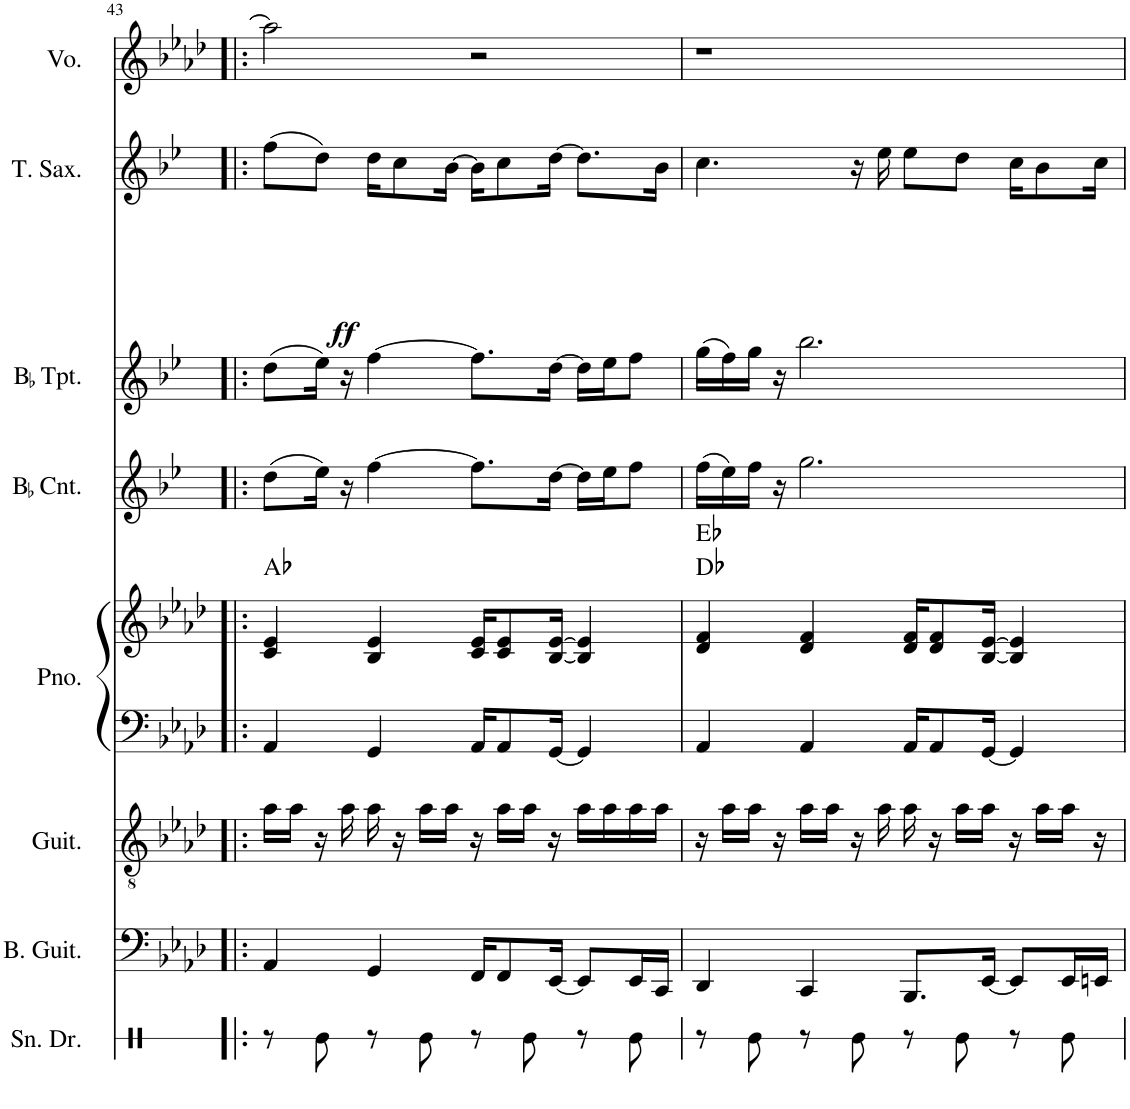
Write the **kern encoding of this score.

**kern	**kern	**kern	**kern	**kern	**harte	**kern	**kern	**kern	**dynam	**kern
*part8	*part7	*part6	*part5	*part5	*part5	*part4	*part3	*part2	*part2	*part1
*staff9	*staff8	*staff7	*staff6	*staff5	*	*staff4	*staff3	*staff2	*staff2	*staff1
*I"Snare Drum	*I"Bass Guitar	*I"Guitar	*I"Piano	*	*	*I"BaccidentalFlat Cornet	*I"BaccidentalFlat Trumpet	*I"Tenor Saxophone	*	*I"Vocal
*I'Sn. Dr.	*I'B. Guit.	*I'Guit.	*I'Pno.	*	*	*I'BaccidentalFlat Cnt.	*I'BaccidentalFlat Tpt.	*I'T. Sax.	*	*I'Vo.
!!LO:PB:g=z
*clefX	*clefF4	*clefGv2	*clefF4	*clefG2	*	*clefG2	*clefG2	*clefG2	*	*clefG2
*	*	*	*	*	*	*Trd1c2	*Trd1c2	*Trd8c14	*	*
*k[]	*k[b-e-a-d-]	*k[b-e-a-d-]	*k[b-e-a-d-]	*k[b-e-a-d-]	*	*k[b-e-]	*k[b-e-]	*k[b-e-]	*	*k[b-e-a-d-]
*M4/4	*M4/4	*M4/4	*M4/4	*M4/4	*	*M4/4	*M4/4	*M4/4	*	*M4/4
=43!|:	=43!|:	=43!|:	=43!|:	=43!|:	=43!|:	=43!|:	=43!|:	=43!|:	=43!|:	=43!|:
!	!	!	!	!	!	!	!	!	!LO:DY:b	!
8r	4AA-/	16a-\LL	4AA-/	4c/ 4e-/	Ab:maj	(8dd\L	(8dd\L	(8ff\L	ff	2aa-\]
.	.	16a-\JJ	.	.	.	.	.	.	.	.
8Re\	.	16r	.	.	.	16ee-\Jk)	16ee-\Jk)	8dd\J)	.	.
.	.	16a-\	.	.	.	16r	16r	.	.	.
8r	4GG/	16a-\	4GG/	4B-/ 4e-/	.	[4ff\	[4ff\	16dd\KL	.	.
.	.	16r	.	.	.	.	.	8cc\	.	.
8Re\	.	16a-\LL	.	.	.	.	.	.	.	.
.	.	16a-\JJ	.	.	.	.	.	[16b-\Jk	.	.
8r	16FF/KL	16r	16AA-/KL	16c/ 16e-/KL	.	8.ff\L]	8.ff\L]	16b-\KL]	.	2r
.	8FF/	16a-\LL	8AA-/	8c/ 8e-/	.	.	.	8cc\	.	.
8Re\	.	16a-\JJ	.	.	.	.	.	.	.	.
.	[16EE-/Jk	16r	[16GG/Jk	[16B-/ [16e-/Jk	.	[16dd\Jk	[16dd\Jk	[16dd\Jk	.	.
8r	8EE-/L]	16a-\LL	4GG/]	4B-/] 4e-/]	.	16dd\LL]	16dd\LL]	8.dd\L]	.	.
.	.	16a-\	.	.	.	16ee-\J	16ee-\J	.	.	.
8Re\	16EE-/L	16a-\	.	.	.	8ff\J	8ff\J	.	.	.
.	16CC/JJ	16a-\JJ	.	.	.	.	.	16b-\Jk	.	.
=44	=44	=44	=44	=44	=44	=44	=44	=44	=44	=44
8r	4DD-/	16r	4AA-/	4d-/ 4f/	Db:maj Eb:maj	(16ff\LL	(16gg\LL	4.cc\	.	1r
.	.	16a-\LL	.	.	.	16ee-\)	16ff\)	.	.	.
8Re\	.	16a-\JJ	.	.	.	16ff\JJ	16gg\JJ	.	.	.
.	.	16r	.	.	.	16r	16r	.	.	.
8r	4CC/	16a-\LL	4AA-/	4d-/ 4f/	.	2.gg\	2.bb-\	.	.	.
.	.	16a-\JJ	.	.	.	.	.	.	.	.
8Re\	.	16r	.	.	.	.	.	16r	.	.
.	.	16a-\	.	.	.	.	.	16ee-\	.	.
8r	8.BBB-/L	16a-\	16AA-/KL	16d-/ 16f/KL	.	.	.	8ee-\L	.	.
.	.	16r	8AA-/	8d-/ 8f/	.	.	.	.	.	.
8Re\	.	16a-\LL	.	.	.	.	.	8dd\J	.	.
.	[16EE-/Jk	16a-\JJ	[16GG/Jk	[16B-/ [16e-/Jk	.	.	.	.	.	.
8r	8EE-/L]	16r	4GG/]	4B-/] 4e-/]	.	.	.	16cc\KL	.	.
.	.	16a-\LL	.	.	.	.	.	8b-\	.	.
8Re\	16EE-/L	16a-\JJ	.	.	.	.	.	.	.	.
.	16EEn/JJ	16r	.	.	.	.	.	16cc\Jk	.	.
=	=	=	=	=	=	=	=	=	=	=
*-	*-	*-	*-	*-	*-	*-	*-	*-	*-	*-
